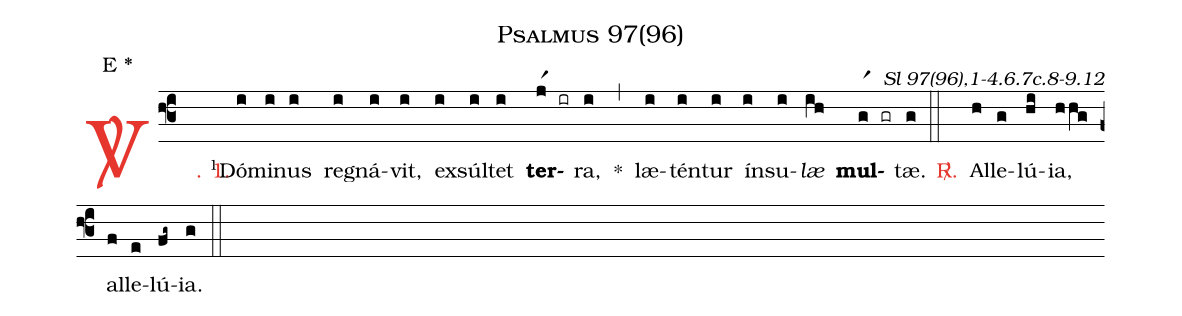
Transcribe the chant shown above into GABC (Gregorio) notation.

name: Psalmus 97(96);
mode: E *;
commentary: Sl 97(96),1-4.6.7c.8-9.12;
%%
(f3)

<c><sp>V/</sp>. 1.</c>() <v>\VSup{1}</v>Dó(i)mi(i)nus(i) re(i)gná(i)vit,(i) ex(i)súl(i)tet(i) <b>ter</b>(jr1 ir)ra,(i) *(,) læ(i)tén(i)tur(i) ín(i)su(i)<i>læ</i>(ih) <b>mul</b>(gr1 gr)tæ.(g)

(::)

<nlba><c><sp>R/</sp>.</c>() Al</nlba>(h)le(g)lú(hi)ia,(hhg) al(f)le(e)lú(fg~)ia.(g)

(::)
